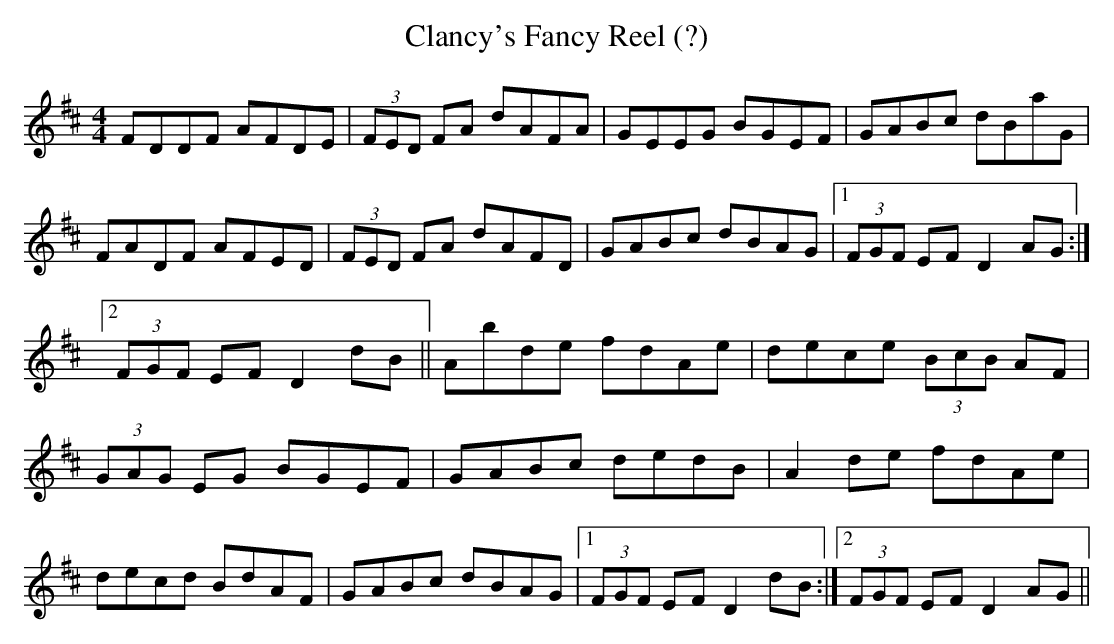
X:1
T:Clancy's Fancy Reel (?)
M:4/4
L:1/8
K:D
FDDF AFDE|(3FED FA dAFA|GEEG BGEF|GABc dBaG|\
FADF AFED|(3FED FA dAFD|GABc dBAG|1 (3FGF EF D2AG:|2 (3FGF EF D2dB||\
Abde fdAe|dece (3BcB AF|(3GAG EG BGEF|GABc dedB|\
A2de fdAe|decd BdAF|GABc dBAG|1 (3FGF EF D2dB:|2 (3FGF EF D2AG||\
